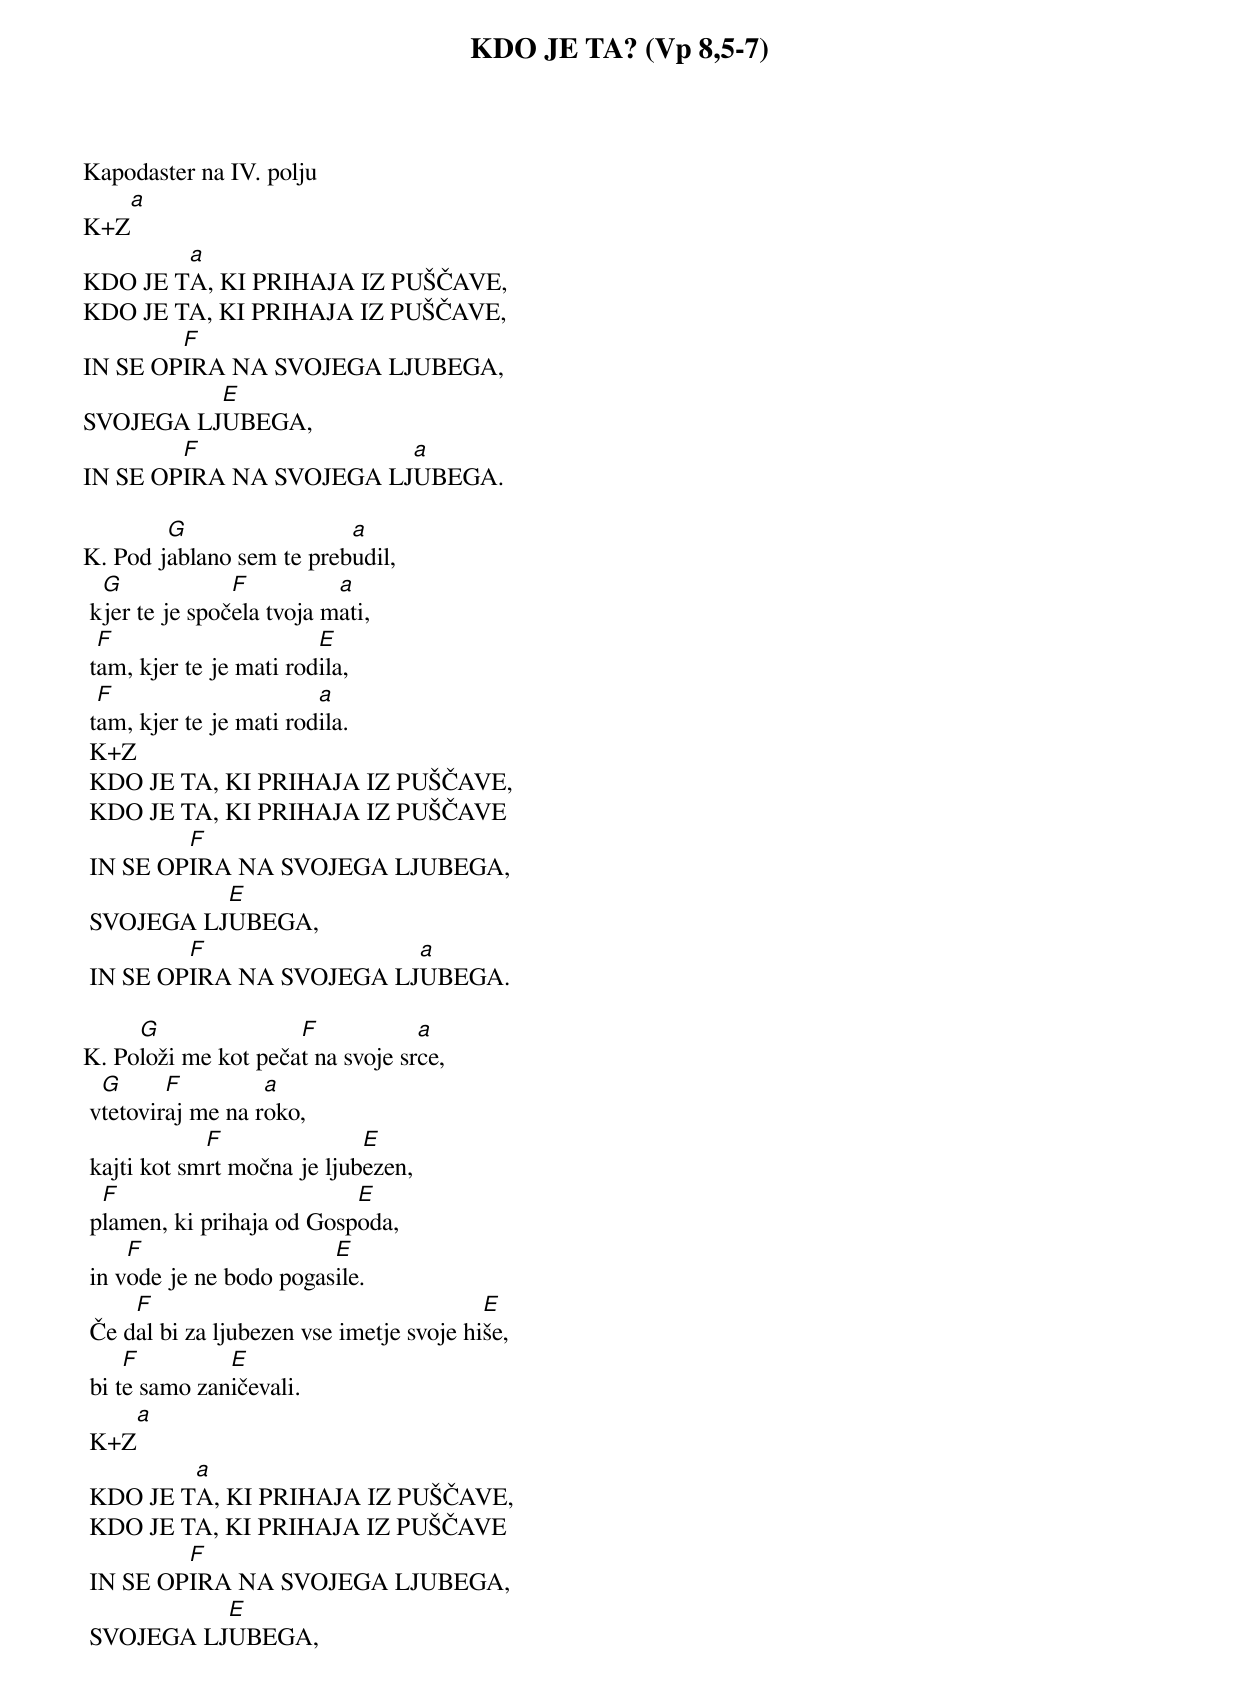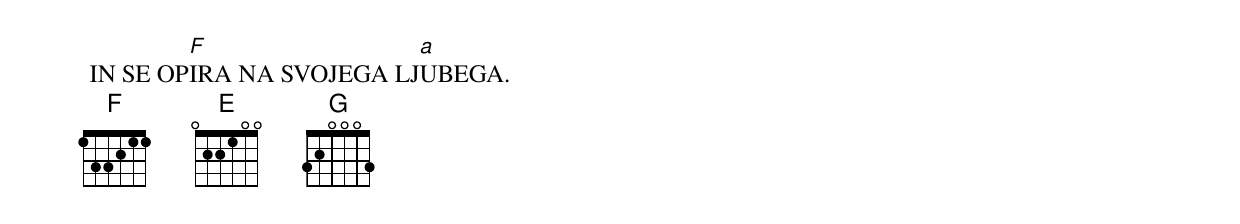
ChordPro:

{title: KDO JE TA? (Vp 8,5-7)}

Kapodaster na IV. polju
K+Z[a]
KDO JE T[a]A, KI PRIHAJA IZ PUŠČAVE,
KDO JE TA, KI PRIHAJA IZ PUŠČAVE,
IN SE OP[F]IRA NA SVOJEGA LJUBEGA,
SVOJEGA LJ[E]UBEGA,
IN SE OP[F]IRA NA SVOJEGA LJ[a]UBEGA.

K.	Pod j[G]ablano sem te preb[a]udil,
	k[G]jer te je spoč[F]ela tvoja m[a]ati,
	t[F]am, kjer te je mati rod[E]ila,
	t[F]am, kjer te je mati rod[a]ila.
	K+Z
	KDO JE TA, KI PRIHAJA IZ PUŠČAVE,
	KDO JE TA, KI PRIHAJA IZ PUŠČAVE
	IN SE OP[F]IRA NA SVOJEGA LJUBEGA,
	SVOJEGA LJ[E]UBEGA,
	IN SE OP[F]IRA NA SVOJEGA LJ[a]UBEGA.

K.	Po[G]loži me kot peča[F]t na svoje sr[a]ce,
	v[G]tetovir[F]aj me na r[a]oko,
	kajti kot sm[F]rt močna je ljub[E]ezen,
	p[F]lamen, ki prihaja od Gosp[E]oda,
	in v[F]ode je ne bodo pogas[E]ile.
	Če d[F]al bi za ljubezen vse imetje svoje hi[E]še,
	bi t[F]e samo zan[E]ičevali.
	K+Z[a]
	KDO JE T[a]A, KI PRIHAJA IZ PUŠČAVE,
	KDO JE TA, KI PRIHAJA IZ PUŠČAVE
	IN SE OP[F]IRA NA SVOJEGA LJUBEGA,
	SVOJEGA LJ[E]UBEGA,
	IN SE OP[F]IRA NA SVOJEGA LJ[a]UBEGA.
